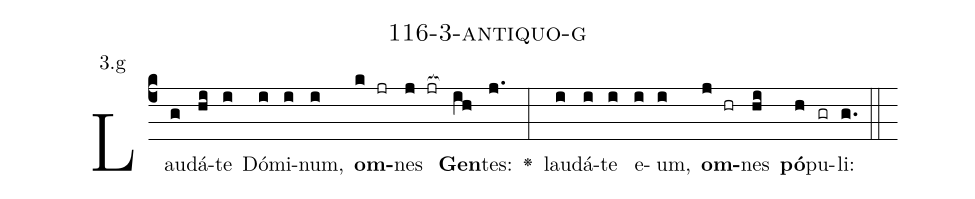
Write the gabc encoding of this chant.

name: 116-3-antiquo-g;
annotation: 3.g;
%%
(c4)Lau(g)dá(hi)te(i) Dó(i)mi(i)num,(i) <b>om</b>(k jr)nes(j jr[ocb:1{]) <b>Gen</b>(ih[ocb:0}])tes:(j.) <v>\greheightstar</v>(:) lau(i)dá(i)te(i) e(i)um,(i) <b>om</b>(j hr)nes(hi) <b>pó</b>(h)pu(gr)li:(g.) (::)


%E(i) u(i) o(j) u(hi) a(h) e.(g.) (::)
